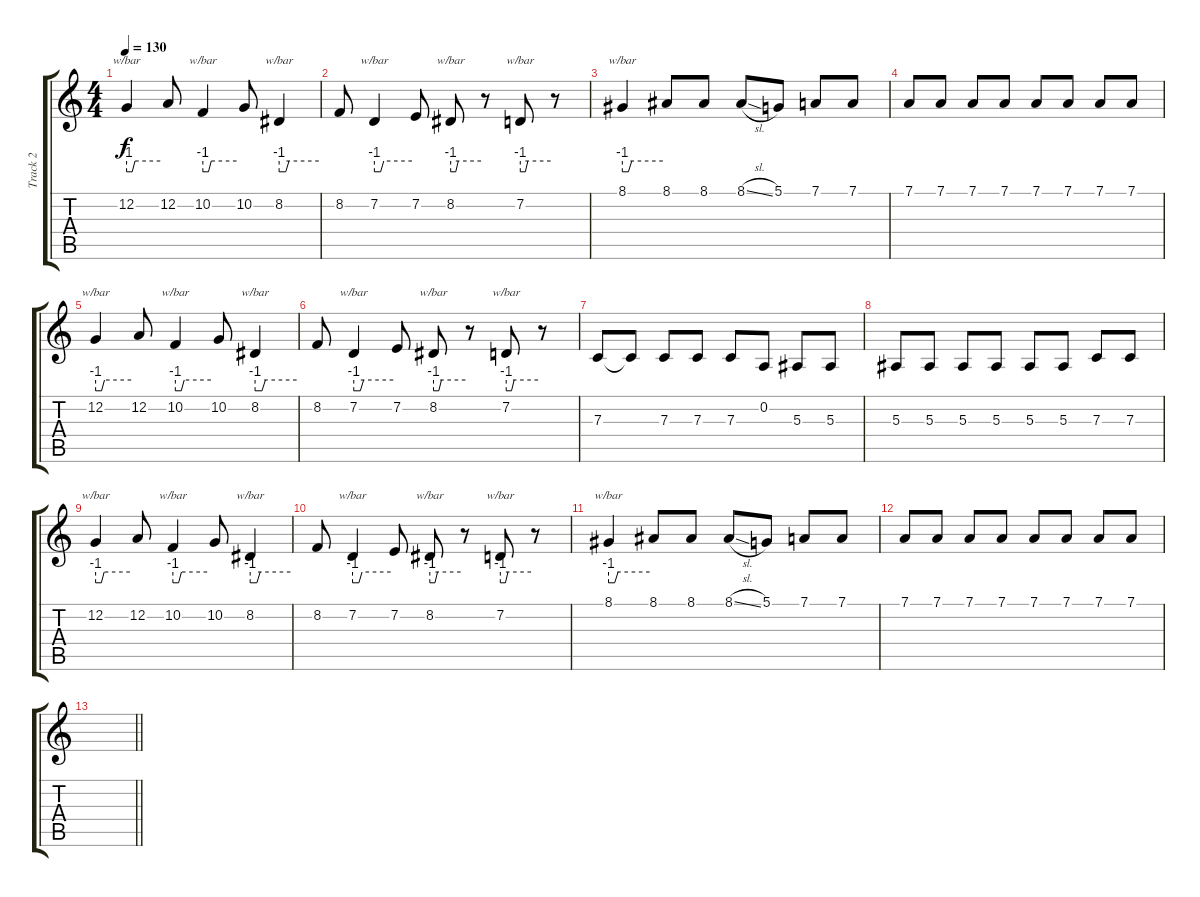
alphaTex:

\track ("Track 2" "Track 2") {instrument lead2sawtooth}
\staff {score tabs}
\tuning (D4 A3 F3 C3 G2 C2) {hide}
\ts (4 4)
\tempo 130
\clef g2
\ks c
12.2.4{tbe (custom default 0 -4 10 -4 15 0 60 0) dy f} 12.2.8 10.2.4{tbe (custom default 0 -4 10 -4 15 0 60 0)} 10.2.8 8.2.4{tbe (custom default 0 -4 10 -4 15 0 60 0)} |
8.2.8 7.2.4{tbe (custom default 0 -4 10 -4 15 0 60 0)} 7.2.8 8.2.8{tbe (custom default 0 -4 10 -4 15 0 60 0)} r.8 7.2.8{tbe (custom default 0 -4 10 -4 15 0 60 0)} r.8 |
8.1.4{tbe (custom default 0 -4 9 -4 14 0 60 0)} 8.1.8 8.1.8 8.1{sl}.8 5.1.8 7.1.8 7.1.8 |
7.1.8 7.1.8 7.1.8 7.1.8 7.1.8 7.1.8 7.1.8 7.1.8 |
12.2.4{tbe (custom default 0 -4 10 -4 15 0 60 0)} 12.2.8 10.2.4{tbe (custom default 0 -4 10 -4 15 0 60 0)} 10.2.8 8.2.4{tbe (custom default 0 -4 10 -4 15 0 60 0)} |
8.2.8 7.2.4{tbe (custom default 0 -4 10 -4 15 0 60 0)} 7.2.8 8.2.8{tbe (custom default 0 -4 10 -4 15 0 60 0)} r.8 7.2.8{tbe (custom default 0 -4 10 -4 15 0 60 0)} r.8 |
7.3.8 7.3{t}.8 7.3.8 7.3.8 7.3.8 0.2.8 5.3.8 5.3.8 |
5.3.8 5.3.8 5.3.8 5.3.8 5.3.8 5.3.8 7.3.8 7.3.8 |
12.2.4{tbe (custom default 0 -4 10 -4 15 0 60 0)} 12.2.8 10.2.4{tbe (custom default 0 -4 10 -4 15 0 60 0)} 10.2.8 8.2.4{tbe (custom default 0 -4 10 -4 15 0 60 0)} |
8.2.8 7.2.4{tbe (custom default 0 -4 10 -4 15 0 60 0)} 7.2.8 8.2.8{tbe (custom default 0 -4 10 -4 15 0 60 0)} r.8 7.2.8{tbe (custom default 0 -4 10 -4 15 0 60 0)} r.8 |
8.1.4{tbe (custom default 0 -4 9 -4 14 0 60 0)} 8.1.8 8.1.8 8.1{sl}.8 5.1.8 7.1.8 7.1.8 |
7.1.8 7.1.8 7.1.8 7.1.8 7.1.8 7.1.8 7.1.8 7.1.8 |
\barLineRight lightlight
